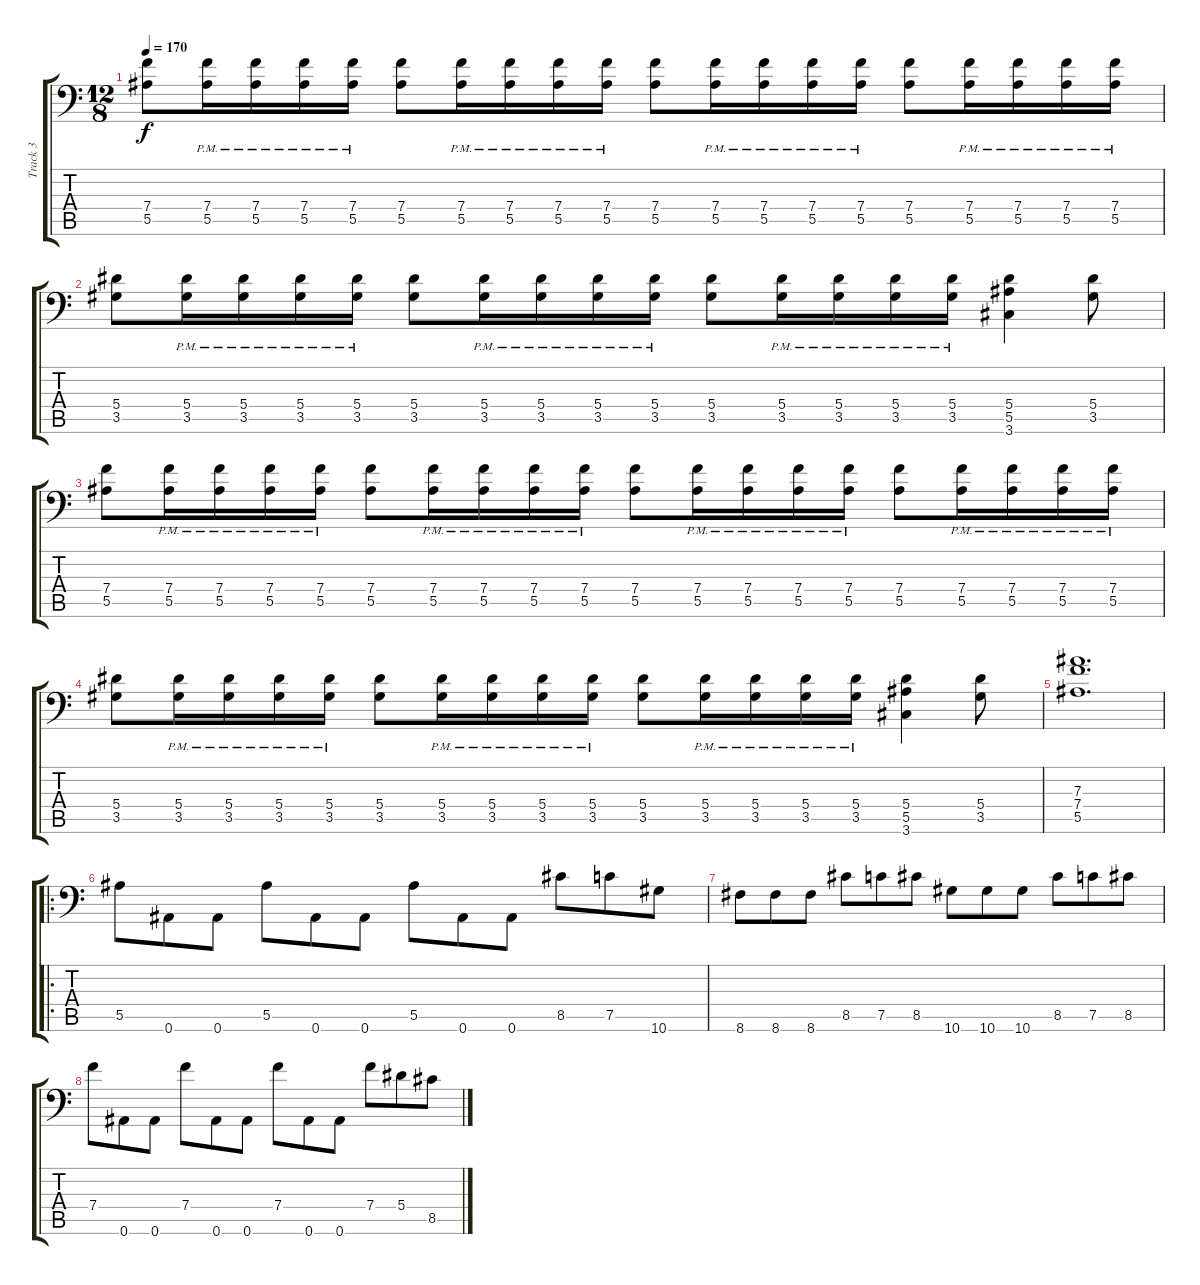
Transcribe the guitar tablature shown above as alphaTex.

\track ("Track 3" "Track 3") {instrument distortionguitar}
\staff {score tabs}
\tuning (C4 G3 Eb3 Bb2 F2 Bb1) {hide}
\ts (12 8)
\tempo 170
\clef f4
\ks c
(7.4 5.5).8{dy f} (7.4{pm} 5.5{pm}).16 (7.4{pm} 5.5{pm}).16 (7.4{pm} 5.5{pm}).16 (7.4{pm} 5.5{pm}).16 (7.4 5.5).8 (7.4{pm} 5.5{pm}).16 (7.4{pm} 5.5{pm}).16 (7.4{pm} 5.5{pm}).16 (7.4{pm} 5.5{pm}).16 (7.4 5.5).8 (7.4{pm} 5.5{pm}).16 (7.4{pm} 5.5{pm}).16 (7.4{pm} 5.5{pm}).16 (7.4{pm} 5.5{pm}).16 (7.4 5.5).8 (7.4{pm} 5.5{pm}).16 (7.4{pm} 5.5{pm}).16 (7.4{pm} 5.5{pm}).16 (7.4{pm} 5.5{pm}).16 |
(5.4 3.5).8 (5.4{pm} 3.5{pm}).16 (5.4{pm} 3.5{pm}).16 (5.4{pm} 3.5{pm}).16 (5.4{pm} 3.5{pm}).16 (5.4 3.5).8 (5.4{pm} 3.5{pm}).16 (5.4{pm} 3.5{pm}).16 (5.4{pm} 3.5{pm}).16 (5.4{pm} 3.5{pm}).16 (5.4 3.5).8 (5.4{pm} 3.5{pm}).16 (5.4{pm} 3.5{pm}).16 (5.4{pm} 3.5{pm}).16 (5.4{pm} 3.5{pm}).16 (5.4 5.5 3.6).4 (5.4 3.5).8 |
(7.4 5.5).8 (7.4{pm} 5.5{pm}).16 (7.4{pm} 5.5{pm}).16 (7.4{pm} 5.5{pm}).16 (7.4{pm} 5.5{pm}).16 (7.4 5.5).8 (7.4{pm} 5.5{pm}).16 (7.4{pm} 5.5{pm}).16 (7.4{pm} 5.5{pm}).16 (7.4{pm} 5.5{pm}).16 (7.4 5.5).8 (7.4{pm} 5.5{pm}).16 (7.4{pm} 5.5{pm}).16 (7.4{pm} 5.5{pm}).16 (7.4{pm} 5.5{pm}).16 (7.4 5.5).8 (7.4{pm} 5.5{pm}).16 (7.4{pm} 5.5{pm}).16 (7.4{pm} 5.5{pm}).16 (7.4{pm} 5.5{pm}).16 |
(5.4 3.5).8 (5.4{pm} 3.5{pm}).16 (5.4{pm} 3.5{pm}).16 (5.4{pm} 3.5{pm}).16 (5.4{pm} 3.5{pm}).16 (5.4 3.5).8 (5.4{pm} 3.5{pm}).16 (5.4{pm} 3.5{pm}).16 (5.4{pm} 3.5{pm}).16 (5.4{pm} 3.5{pm}).16 (5.4 3.5).8 (5.4{pm} 3.5{pm}).16 (5.4{pm} 3.5{pm}).16 (5.4{pm} 3.5{pm}).16 (5.4{pm} 3.5{pm}).16 (5.4 5.5 3.6).4 (5.4 3.5).8 |
(7.3 7.4 5.5).1{d} |
\ro
5.5.8 0.6.8 0.6.8 5.5.8 0.6.8 0.6.8 5.5.8 0.6.8 0.6.8 8.5.8 7.5.8 10.6.8 |
8.6.8 8.6.8 8.6.8 8.5.8 7.5.8 8.5.8 10.6.8 10.6.8 10.6.8 8.5.8 7.5.8 8.5.8 |
7.4.8 0.6.8 0.6.8 7.4.8 0.6.8 0.6.8 7.4.8 0.6.8 0.6.8 7.4.8 5.4.8 8.5.8
